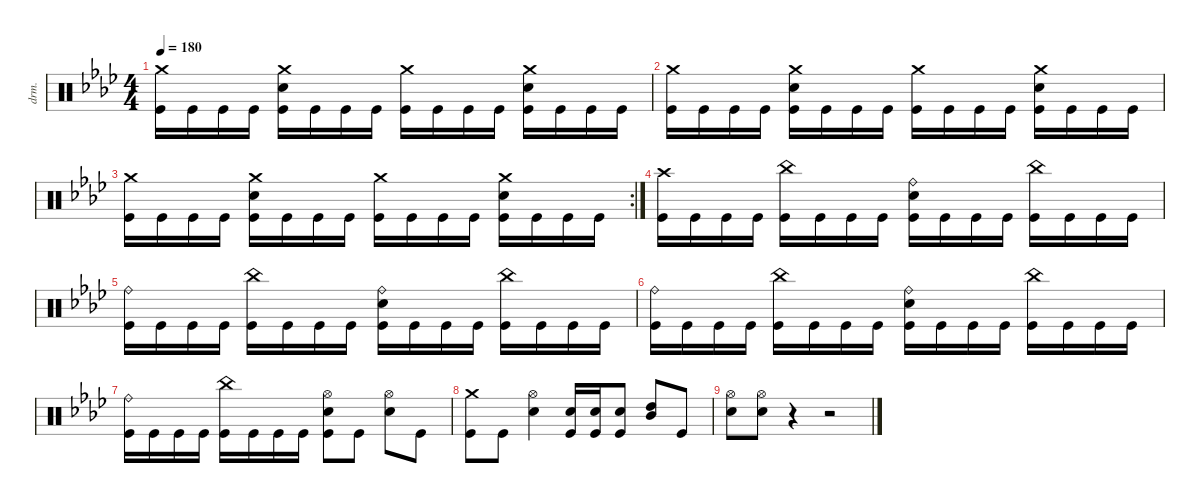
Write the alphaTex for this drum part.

\defaultSystemsLayout 4
\hideDynamics
\bracketExtendMode nobrackets
\otherSystemsTrackNameOrientation horizontal
\track ("Percussion" "drm.") {solo instrument percussion}
\staff {score}
\articulation defaults
\ts (4 4)
\tempo 180
\clef neutral
\ks fminor
("Crash medium (hit)"{acc forcenatural} "Kick (hit)"{acc forcenatural}).16{dy f} "Kick (hit)"{acc forcenatural}.16 "Kick (hit)"{acc forcenatural}.16 "Kick (hit)"{acc forcenatural}.16 ("Crash medium (hit)"{acc forcenatural} "Snare (hit) 2"{acc forcenatural} "Kick (hit)"{acc forcenatural}).16 "Kick (hit)"{acc forcenatural}.16 "Kick (hit)"{acc forcenatural}.16 "Kick (hit)"{acc forcenatural}.16 ("Crash medium (hit)"{acc forcenatural} "Kick (hit)"{acc forcenatural}).16 "Kick (hit)"{acc forcenatural}.16 "Kick (hit)"{acc forcenatural}.16 "Kick (hit)"{acc forcenatural}.16 ("Crash medium (hit)"{acc forcenatural} "Snare (hit) 2"{acc forcenatural} "Kick (hit)"{acc forcenatural}).16 "Kick (hit)"{acc forcenatural}.16 "Kick (hit)"{acc forcenatural}.16 "Kick (hit)"{acc forcenatural}.16 |
\scale
1.11512 ("Crash medium (hit)"{acc forcenatural} "Kick (hit)"{acc forcenatural}).16 "Kick (hit)"{acc forcenatural}.16 "Kick (hit)"{acc forcenatural}.16 "Kick (hit)"{acc forcenatural}.16 ("Crash medium (hit)"{acc forcenatural} "Snare (hit) 2"{acc forcenatural} "Kick (hit)"{acc forcenatural}).16 "Kick (hit)"{acc forcenatural}.16 "Kick (hit)"{acc forcenatural}.16 "Kick (hit)"{acc forcenatural}.16 ("Crash medium (hit)"{acc forcenatural} "Kick (hit)"{acc forcenatural}).16 "Kick (hit)"{acc forcenatural}.16 "Kick (hit)"{acc forcenatural}.16 "Kick (hit)"{acc forcenatural}.16 ("Crash medium (hit)"{acc forcenatural} "Snare (hit) 2"{acc forcenatural} "Kick (hit)"{acc forcenatural}).16 "Kick (hit)"{acc forcenatural}.16 "Kick (hit)"{acc forcenatural}.16 "Kick (hit)"{acc forcenatural}.16 |
\rc 2
\scale
1.08297 ("Crash medium (hit)"{acc forcenatural} "Kick (hit)"{acc forcenatural}).16 "Kick (hit)"{acc forcenatural}.16 "Kick (hit)"{acc forcenatural}.16 "Kick (hit)"{acc forcenatural}.16 ("Crash medium (hit)"{acc forcenatural} "Snare (hit) 2"{acc forcenatural} "Kick (hit)"{acc forcenatural}).16 "Kick (hit)"{acc forcenatural}.16 "Kick (hit)"{acc forcenatural}.16 "Kick (hit)"{acc forcenatural}.16 ("Crash medium (hit)"{acc forcenatural} "Kick (hit)"{acc forcenatural}).16 "Kick (hit)"{acc forcenatural}.16 "Kick (hit)"{acc forcenatural}.16 "Kick (hit)"{acc forcenatural}.16 ("Crash medium (hit)"{acc forcenatural} "Snare (hit) 2"{acc forcenatural} "Kick (hit)"{acc forcenatural}).16 "Kick (hit)"{acc forcenatural}.16 "Kick (hit)"{acc forcenatural}.16 "Kick (hit)"{acc forcenatural}.16 |
("Crash high (hit)"{acc forcenatural} "Kick (hit)"{acc forcenatural}).16 "Kick (hit)"{acc forcenatural}.16 "Kick (hit)"{acc forcenatural}.16 "Kick (hit)"{acc forcenatural}.16 ("China (hit)"{acc forcenatural} "Kick (hit)"{acc forcenatural}).16 "Kick (hit)"{acc forcenatural}.16 "Kick (hit)"{acc forcenatural}.16 "Kick (hit)"{acc forcenatural}.16 ("Ride (bell)"{acc forcenatural} "Snare (hit) 2"{acc forcenatural} "Kick (hit)"{acc forcenatural}).16 "Kick (hit)"{acc forcenatural}.16 "Kick (hit)"{acc forcenatural}.16 "Kick (hit)"{acc forcenatural}.16 ("China (hit)"{acc forcenatural} "Kick (hit)"{acc forcenatural}).16 "Kick (hit)"{acc forcenatural}.16 "Kick (hit)"{acc forcenatural}.16 "Kick (hit)"{acc forcenatural}.16 |
("Ride (bell)"{acc forcenatural} "Kick (hit)"{acc forcenatural}).16 "Kick (hit)"{acc forcenatural}.16 "Kick (hit)"{acc forcenatural}.16 "Kick (hit)"{acc forcenatural}.16 ("China (hit)"{acc forcenatural} "Kick (hit)"{acc forcenatural}).16 "Kick (hit)"{acc forcenatural}.16 "Kick (hit)"{acc forcenatural}.16 "Kick (hit)"{acc forcenatural}.16 ("Ride (bell)"{acc forcenatural} "Snare (hit) 2"{acc forcenatural} "Kick (hit)"{acc forcenatural}).16 "Kick (hit)"{acc forcenatural}.16 "Kick (hit)"{acc forcenatural}.16 "Kick (hit)"{acc forcenatural}.16 ("China (hit)"{acc forcenatural} "Kick (hit)"{acc forcenatural}).16 "Kick (hit)"{acc forcenatural}.16 "Kick (hit)"{acc forcenatural}.16 "Kick (hit)"{acc forcenatural}.16 |
("Ride (bell)"{acc forcenatural} "Kick (hit)"{acc forcenatural}).16 "Kick (hit)"{acc forcenatural}.16 "Kick (hit)"{acc forcenatural}.16 "Kick (hit)"{acc forcenatural}.16 ("China (hit)"{acc forcenatural} "Kick (hit)"{acc forcenatural}).16 "Kick (hit)"{acc forcenatural}.16 "Kick (hit)"{acc forcenatural}.16 "Kick (hit)"{acc forcenatural}.16 ("Ride (bell)"{acc forcenatural} "Snare (hit) 2"{acc forcenatural} "Kick (hit)"{acc forcenatural}).16 "Kick (hit)"{acc forcenatural}.16 "Kick (hit)"{acc forcenatural}.16 "Kick (hit)"{acc forcenatural}.16 ("China (hit)"{acc forcenatural} "Kick (hit)"{acc forcenatural}).16 "Kick (hit)"{acc forcenatural}.16 "Kick (hit)"{acc forcenatural}.16 "Kick (hit)"{acc forcenatural}.16 |
("Ride (bell)"{acc forcenatural} "Kick (hit)"{acc forcenatural}).16 "Kick (hit)"{acc forcenatural}.16 "Kick (hit)"{acc forcenatural}.16 "Kick (hit)"{acc forcenatural}.16 ("China (hit)"{acc forcenatural} "Kick (hit)"{acc forcenatural}).16 "Kick (hit)"{acc forcenatural}.16 "Kick (hit)"{acc forcenatural}.16 "Kick (hit)"{acc forcenatural}.16 ("Hi-Hat (open)"{acc forcenatural} "Snare (hit) 2"{acc forcenatural} "Kick (hit)"{acc forcenatural}).8 "Kick (hit)"{acc forcenatural}.8 ("Hi-Hat (open)"{acc forcenatural} "Snare (hit) 2"{acc forcenatural}).8 "Kick (hit)"{acc forcenatural}.8 |
("Crash medium (hit)"{acc forcenatural} "Kick (hit)"{acc forcenatural}).8 "Kick (hit)"{acc forcenatural}.8 ("Hi-Hat (open)"{acc forcenatural} "Snare (hit) 2"{acc forcenatural}).4 ("Snare (hit) 2"{acc forcenatural} "Kick (hit)"{acc forcenatural}).16 ("Snare (hit) 2"{acc forcenatural} "Kick (hit)"{acc forcenatural}).16 ("Snare (hit) 2"{acc forcenatural} "Kick (hit)"{acc forcenatural}).8 ("Mid Tom (hit)"{acc forcenatural} "High Tom (hit)"{acc forcenatural}).8 "Kick (hit)"{acc forcenatural}.8 |
("Hi-Hat (open)"{acc forcenatural} "Snare (hit) 2"{acc forcenatural}).8 ("Hi-Hat (open)"{acc forcenatural} "Snare (hit) 2"{acc forcenatural}).8 r.4 r.2
